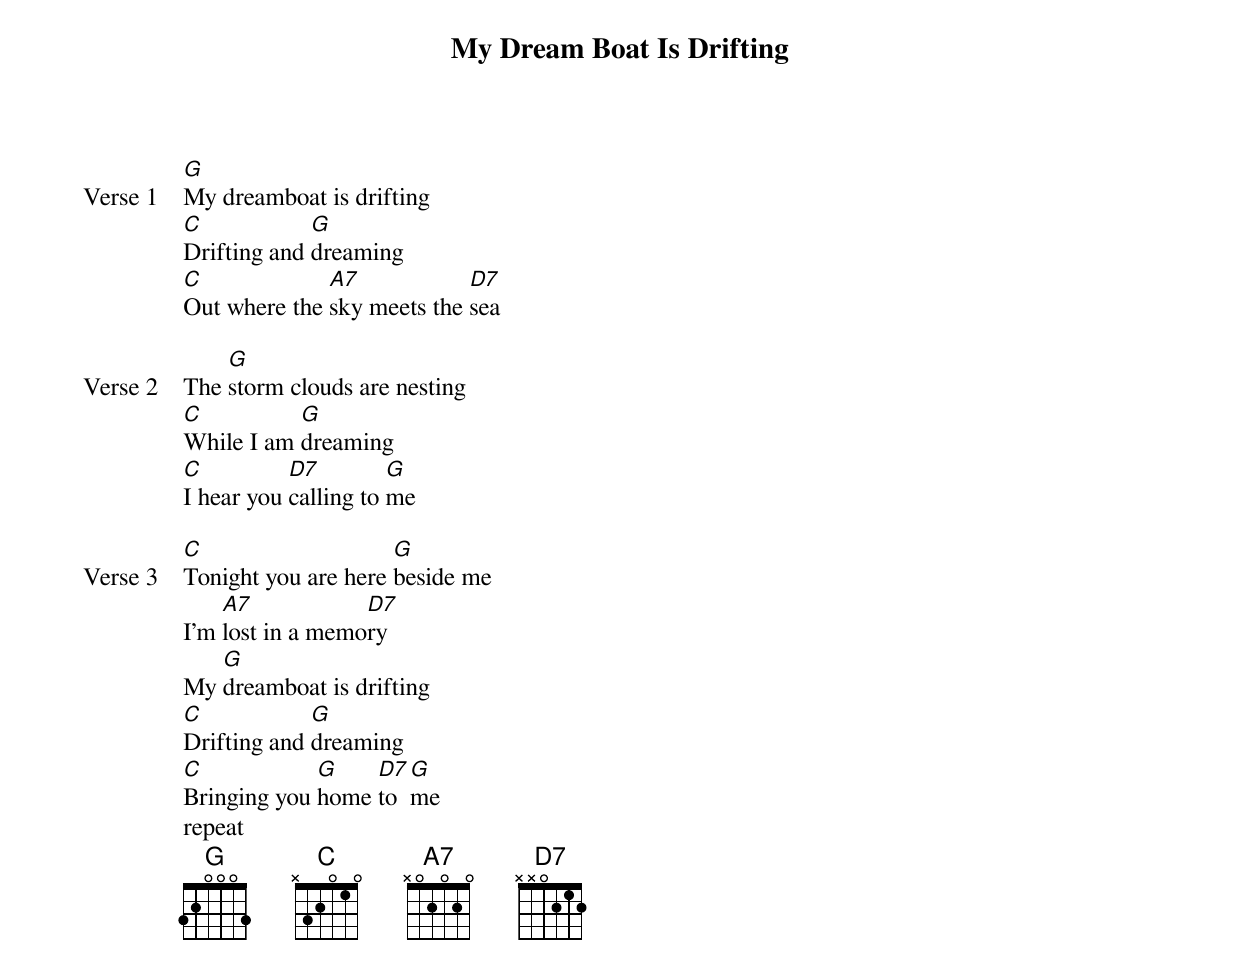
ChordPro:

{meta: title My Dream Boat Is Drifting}
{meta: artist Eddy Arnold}
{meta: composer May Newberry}
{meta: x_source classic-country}
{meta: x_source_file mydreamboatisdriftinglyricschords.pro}
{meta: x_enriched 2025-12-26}

{start_of_verse: Verse 1}
[G]My dreamboat is drifting
[C]Drifting and [G]dreaming
[C]Out where the [A7]sky meets the [D7]sea
{end_of_verse}

{start_of_verse: Verse 2}
The [G]storm clouds are nesting
[C]While I am [G]dreaming
[C]I hear you [D7]calling to [G]me
{end_of_verse}

{start_of_verse: Verse 3}
[C]Tonight you are here [G]beside me
I'm [A7]lost in a memo[D7]ry
My [G]dreamboat is drifting
[C]Drifting and [G]dreaming
[C]Bringing you [G]home [D7]to [G]me
repeat
{end_of_verse}
